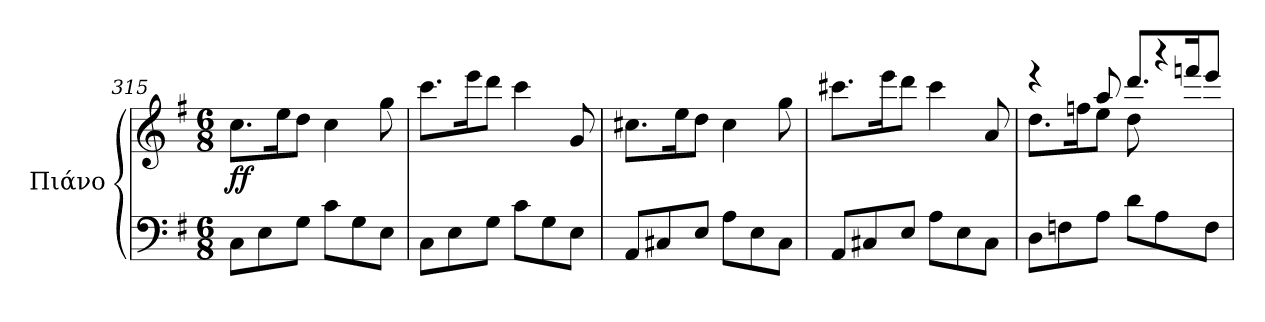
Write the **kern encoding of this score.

**kern	**kern	**dynam
*part1	*part1	*part1
*staff2	*staff1	*staff1/2
*I"Πιάνο	*	*
*clefF4	*clefG2	*
*k[f#]	*k[f#]	*
*M6/8	*M6/8	*
=315	=315	=315
!	!	!LO:DY:b
8C\L	8.cc\L	ff
8E\	.	.
.	16ee\K	.
8G\J	8dd\J	.
8c\L	4cc\	.
8G\	.	.
8E\J	8gg\	.
=316	=316	=316
8C\L	8.ccc\L	.
8E\	.	.
.	16eee\K	.
8G\J	8ddd\J	.
8c\L	4ccc\	.
8G\	.	.
8E\J	8g/	.
=317	=317	=317
8AA/L	8.cc#X\L	.
8C#X/	.	.
.	16ee\K	.
8E/J	8dd\J	.
8A\L	4cc#\	.
8E\	.	.
8C#\J	8gg\	.
!!LO:LB:g=z
=318	=318	=318
8AA/L	8.ccc#X\L	.
8C#X/	.	.
.	16eee\K	.
8E/J	8ddd\J	.
8A\L	4ccc#\	.
8E\	.	.
8C#\J	8a/	.
=319	=319	=319
*	*^	*
8D\L	8.dd\L	4reee	.
8Fn\	.	.	.
.	16ffn\K	.	.
8A\J	8ee\J	8aa/	.
8d\L	8dd\	8.ddd/L	.
8A\	4r	.	.
.	.	16fffn/K	.
8F\J	.	8eee/J	.
*	*v	*v	*
=	=	=
*-	*-	*-
